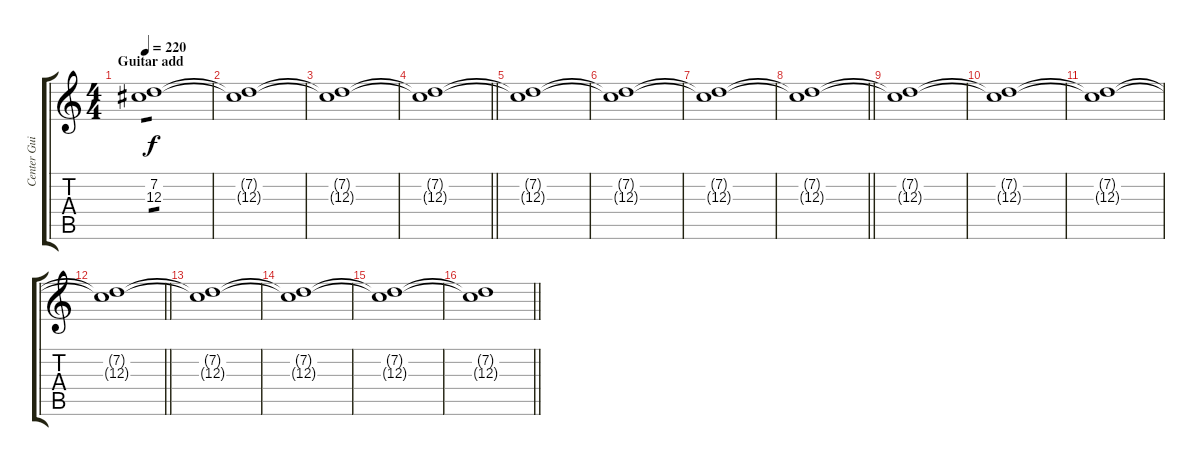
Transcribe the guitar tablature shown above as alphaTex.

\track ("Center Guitar + solo" "Center Gui") {instrument distortionguitar}
\staff {score tabs}
\tuning (B3 Gb3 D3 A2 E2 B1) {hide}
\ts (4 4)
\section ("" "Guitar add")
\tempo 220
\clef g2
\ks c
(7.2 12.3).1{tp 1 dy f} |
(7.2{t} 12.3{t}).1 |
(7.2{t} 12.3{t}).1 |
\barLineRight lightlight
(7.2{t} 12.3{t}).1 |
(7.2{t} 12.3{t}).1 |
(7.2{t} 12.3{t}).1 |
(7.2{t} 12.3{t}).1 |
\barLineRight lightlight
(7.2{t} 12.3{t}).1 |
(7.2{t} 12.3{t}).1 |
(7.2{t} 12.3{t}).1 |
(7.2{t} 12.3{t}).1 |
\barLineRight lightlight
(7.2{t} 12.3{t}).1 |
(7.2{t} 12.3{t}).1 |
(7.2{t} 12.3{t}).1 |
(7.2{t} 12.3{t}).1 |
\barLineRight lightlight
(7.2{t} 12.3{t}).1
